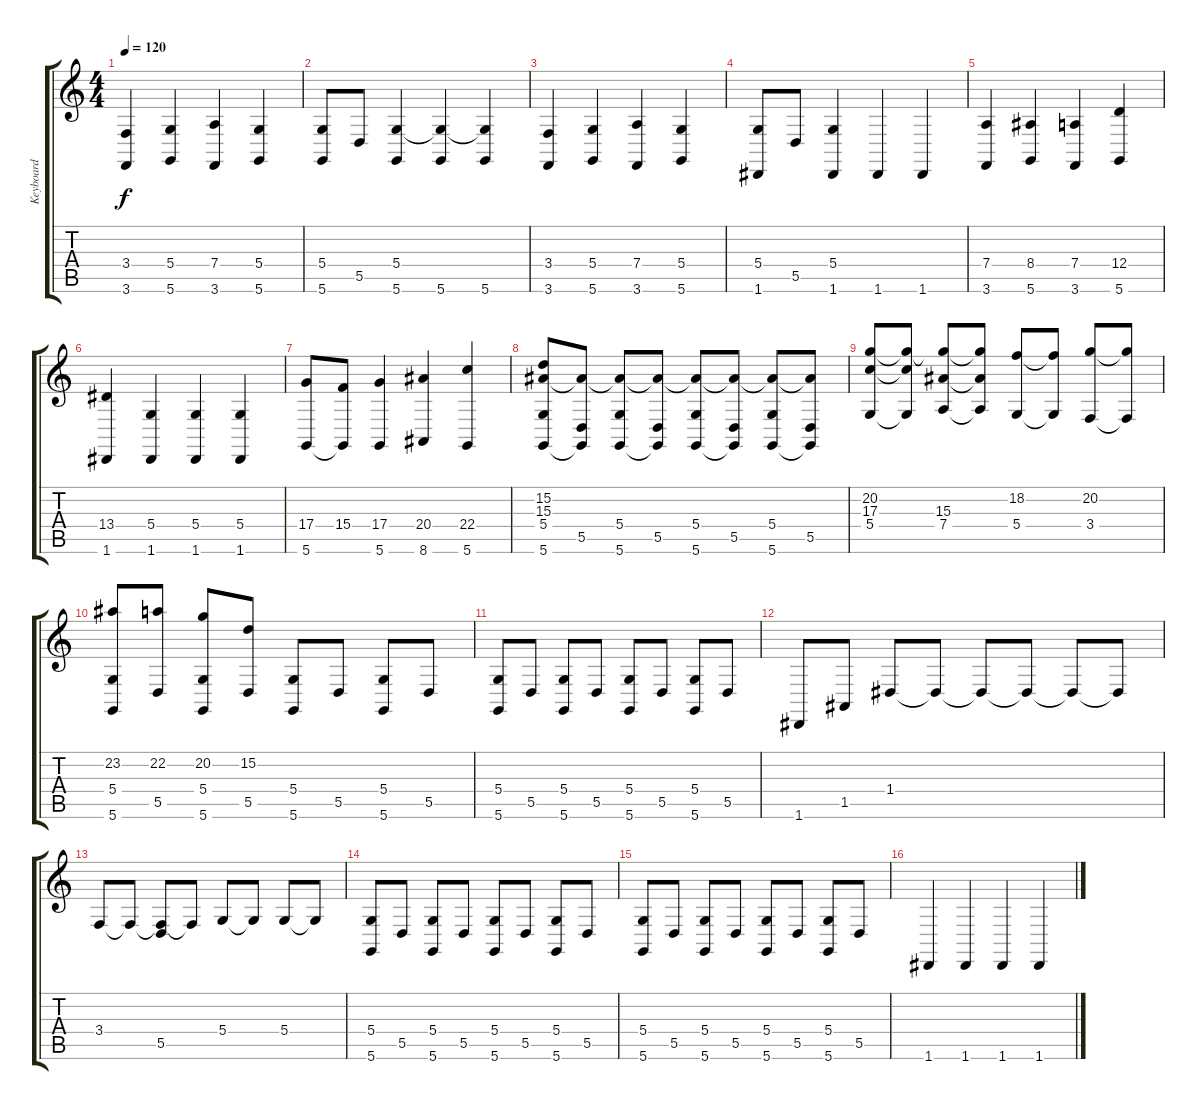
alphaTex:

\track ("Keyboard" "Keyboard") {instrument acousticgrandpiano}
\staff {score tabs}
\tuning (E4 B3 G3 D3 A2 D2) {hide}
\ts (4 4)
\tempo 120
\clef g2
\ks c
(3.4 3.6).4{dy f} (5.4 5.6).4 (7.4 3.6).4 (5.4 5.6).4 |
(5.4 5.6).8 5.5.8 (5.4 5.6).4 (5.4{t} 5.6).4 (5.4{t} 5.6).4 |
(3.4 3.6).4 (5.4 5.6).4 (7.4 3.6).4 (5.4 5.6).4 |
(5.4 1.6).8 5.5.8 (5.4 1.6).4 1.6.4 1.6.4 |
(7.4 3.6).4 (8.4 5.6).4 (7.4 3.6).4 (12.4 5.6).4 |
(13.4 1.6).4 (5.4 1.6).4 (5.4 1.6).4 (5.4 1.6).4 |
(17.4 5.6).8 (15.4 5.6{t}).8 (17.4 5.6).4 (20.4 8.6).4 (22.4 5.6).4 |
(15.2 15.3 5.4 5.6).8 (15.3{t} 5.5 5.6{t}).8 (15.3{t} 5.4 5.6).8 (15.3{t} 5.5 5.6{t}).8 (15.3{t} 5.4 5.6).8 (15.3{t} 5.5 5.6{t}).8 (15.3{t} 5.4 5.6).8 (15.3{t} 5.5 5.6{t}).8 |
(20.2 17.3 5.4).8 (20.2{t} 17.3{t} 5.4{t}).8 (20.2{t} 15.3 7.4).8 (20.2{t} 15.3{t} 7.4{t}).8 (18.2 5.4).8 (18.2{t} 5.4{t}).8 (20.2 3.4).8 (20.2{t} 3.4{t}).8 |
(23.2 5.4 5.6).8 (22.2 5.5).8 (20.2 5.4 5.6).8 (15.2 5.5).8 (5.4 5.6).8 5.5.8 (5.4 5.6).8 5.5.8 |
(5.4 5.6).8 5.5.8 (5.4 5.6).8 5.5.8 (5.4 5.6).8 5.5.8 (5.4 5.6).8 5.5.8 |
1.6.8 1.5.8 1.4.8 1.4{t}.8 1.4{t}.8 1.4{t}.8 1.4{t}.8 1.4{t}.8 |
3.4.8 3.4{t}.8 (3.4{t} 5.5).8 3.4{t}.8 5.4.8 5.4{t}.8 5.4.8 5.4{t}.8 |
(5.4 5.6).8 5.5.8 (5.4 5.6).8 5.5.8 (5.4 5.6).8 5.5.8 (5.4 5.6).8 5.5.8 |
(5.4 5.6).8 5.5.8 (5.4 5.6).8 5.5.8 (5.4 5.6).8 5.5.8 (5.4 5.6).8 5.5.8 |
1.6.4 1.6.4 1.6.4 1.6.4
